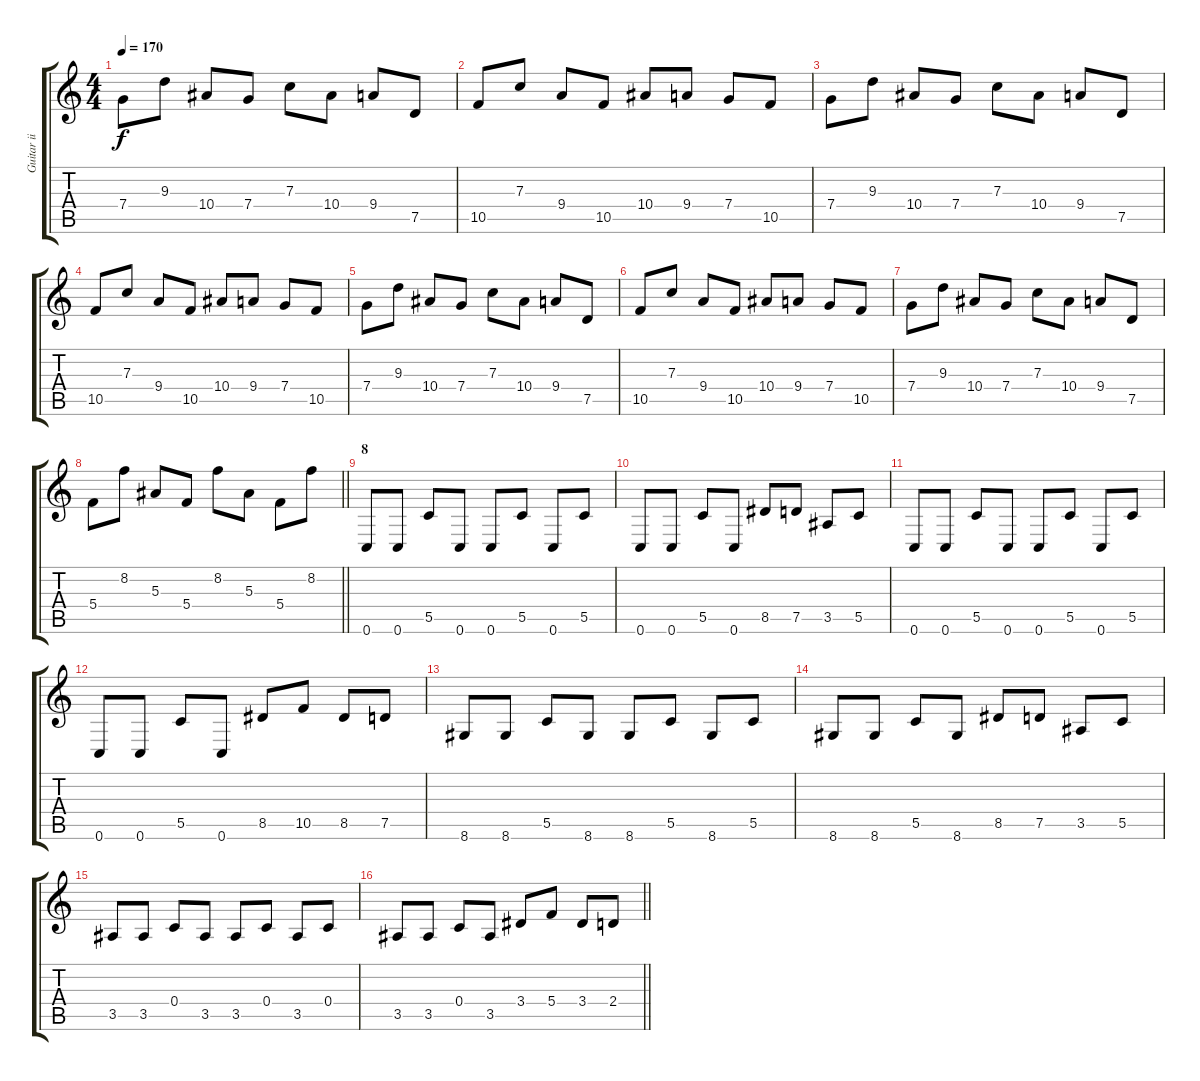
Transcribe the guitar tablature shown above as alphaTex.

\track ("Guitar ii" "Guitar ii") {instrument distortionguitar}
\staff {score tabs}
\tuning (D4 A3 F3 C3 G2 C2) {hide}
\ts (4 4)
\tempo 170
\clef g2
\ks c
7.4.8{dy f} 9.3.8 10.4.8 7.4.8 7.3.8 10.4.8 9.4.8 7.5.8 |
10.5.8 7.3.8 9.4.8 10.5.8 10.4.8 9.4.8 7.4.8 10.5.8 |
7.4.8 9.3.8 10.4.8 7.4.8 7.3.8 10.4.8 9.4.8 7.5.8 |
10.5.8 7.3.8 9.4.8 10.5.8 10.4.8 9.4.8 7.4.8 10.5.8 |
7.4.8 9.3.8 10.4.8 7.4.8 7.3.8 10.4.8 9.4.8 7.5.8 |
10.5.8 7.3.8 9.4.8 10.5.8 10.4.8 9.4.8 7.4.8 10.5.8 |
7.4.8 9.3.8 10.4.8 7.4.8 7.3.8 10.4.8 9.4.8 7.5.8 |
\barLineRight lightlight
5.4.8 8.2.8 5.3.8 5.4.8 8.2.8 5.3.8 5.4.8 8.2.8 |
\section ("" "8")
0.6.8 0.6.8 5.5.8 0.6.8 0.6.8 5.5.8 0.6.8 5.5.8 |
0.6.8 0.6.8 5.5.8 0.6.8 8.5.8 7.5.8 3.5.8 5.5.8 |
0.6.8 0.6.8 5.5.8 0.6.8 0.6.8 5.5.8 0.6.8 5.5.8 |
0.6.8 0.6.8 5.5.8 0.6.8 8.5.8 10.5.8 8.5.8 7.5.8 |
8.6.8 8.6.8 5.5.8 8.6.8 8.6.8 5.5.8 8.6.8 5.5.8 |
8.6.8 8.6.8 5.5.8 8.6.8 8.5.8 7.5.8 3.5.8 5.5.8 |
3.5.8 3.5.8 0.4.8 3.5.8 3.5.8 0.4.8 3.5.8 0.4.8 |
\barLineRight lightlight
3.5.8 3.5.8 0.4.8 3.5.8 3.4.8 5.4.8 3.4.8 2.4.8
